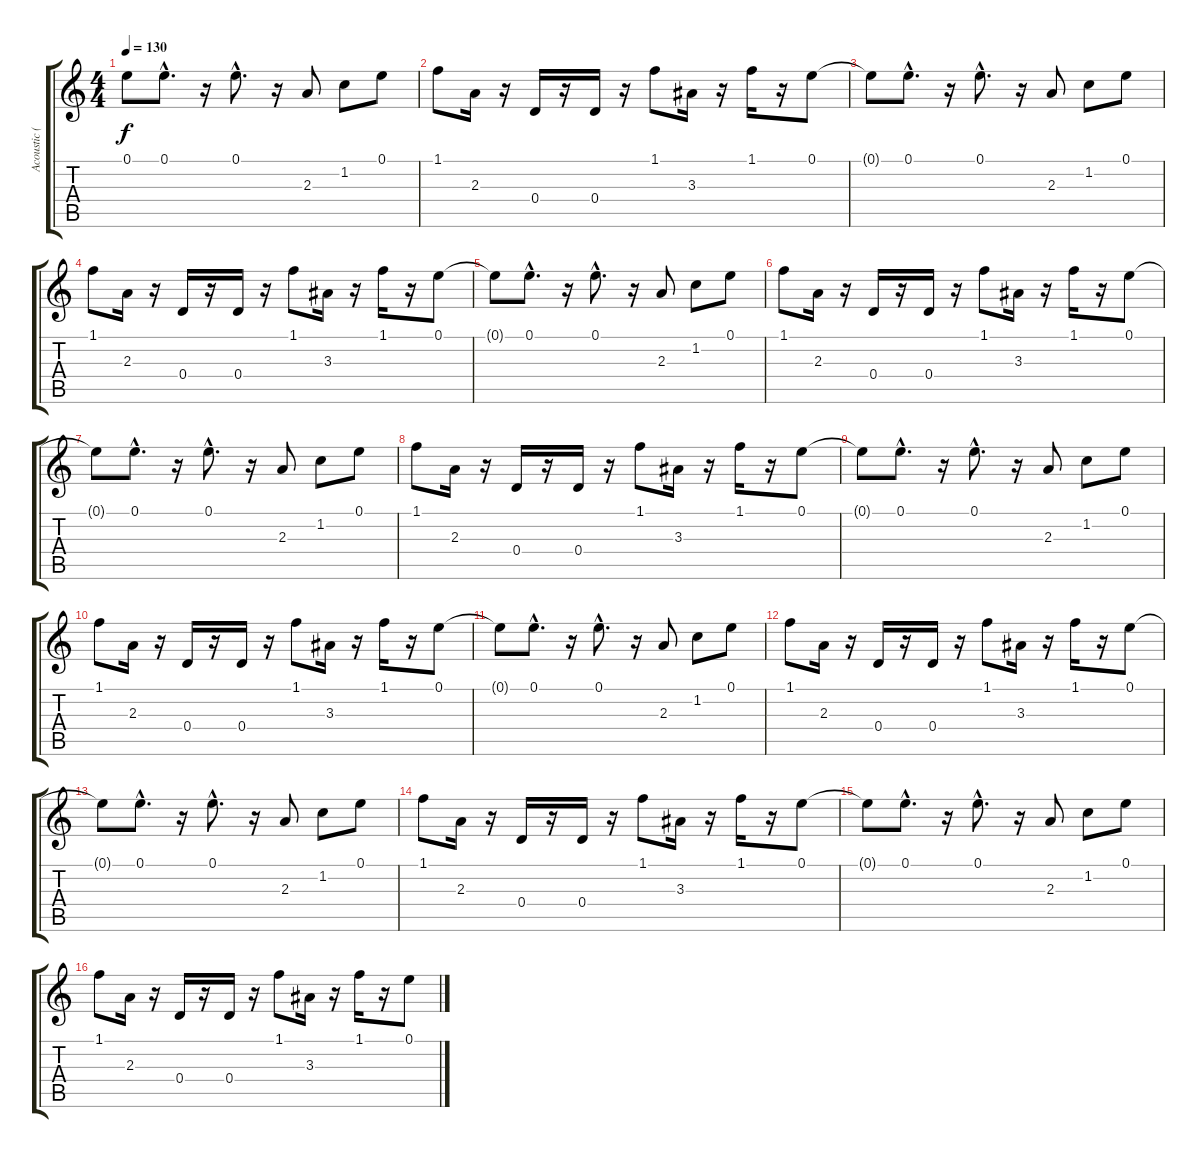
\track ("Acoustic (steel)" "Acoustic (") {instrument acousticguitarsteel}
\staff {score tabs}
\tuning (E4 B3 G3 D3 A2 E2) {hide}
\ts (4 4)
\tempo 130
\clef g2
\ks c
0.1{t}.8{dy f} 0.1{hac}.8{d} r.16 0.1{hac}.8{d} r.16 2.3.8 1.2.8 0.1.8 |
1.1.8 2.3.16 r.16 0.4.16 r.16 0.4.16 r.16 1.1.8 3.3.16 r.16 1.1.16 r.16 0.1.8 |
0.1{t}.8 0.1{hac}.8{d} r.16 0.1{hac}.8{d} r.16 2.3.8 1.2.8 0.1.8 |
1.1.8 2.3.16 r.16 0.4.16 r.16 0.4.16 r.16 1.1.8 3.3.16 r.16 1.1.16 r.16 0.1.8 |
0.1{t}.8 0.1{hac}.8{d} r.16 0.1{hac}.8{d} r.16 2.3.8 1.2.8 0.1.8 |
1.1.8 2.3.16 r.16 0.4.16 r.16 0.4.16 r.16 1.1.8 3.3.16 r.16 1.1.16 r.16 0.1.8 |
0.1{t}.8 0.1{hac}.8{d} r.16 0.1{hac}.8{d} r.16 2.3.8 1.2.8 0.1.8 |
1.1.8 2.3.16 r.16 0.4.16 r.16 0.4.16 r.16 1.1.8 3.3.16 r.16 1.1.16 r.16 0.1.8 |
0.1{t}.8 0.1{hac}.8{d} r.16 0.1{hac}.8{d} r.16 2.3.8 1.2.8 0.1.8 |
1.1.8 2.3.16 r.16 0.4.16 r.16 0.4.16 r.16 1.1.8 3.3.16 r.16 1.1.16 r.16 0.1.8 |
0.1{t}.8 0.1{hac}.8{d} r.16 0.1{hac}.8{d} r.16 2.3.8 1.2.8 0.1.8 |
1.1.8 2.3.16 r.16 0.4.16 r.16 0.4.16 r.16 1.1.8 3.3.16 r.16 1.1.16 r.16 0.1.8 |
0.1{t}.8 0.1{hac}.8{d} r.16 0.1{hac}.8{d} r.16 2.3.8 1.2.8 0.1.8 |
1.1.8 2.3.16 r.16 0.4.16 r.16 0.4.16 r.16 1.1.8 3.3.16 r.16 1.1.16 r.16 0.1.8 |
0.1{t}.8 0.1{hac}.8{d} r.16 0.1{hac}.8{d} r.16 2.3.8 1.2.8 0.1.8 |
1.1.8 2.3.16 r.16 0.4.16 r.16 0.4.16 r.16 1.1.8 3.3.16 r.16 1.1.16 r.16 0.1.8
